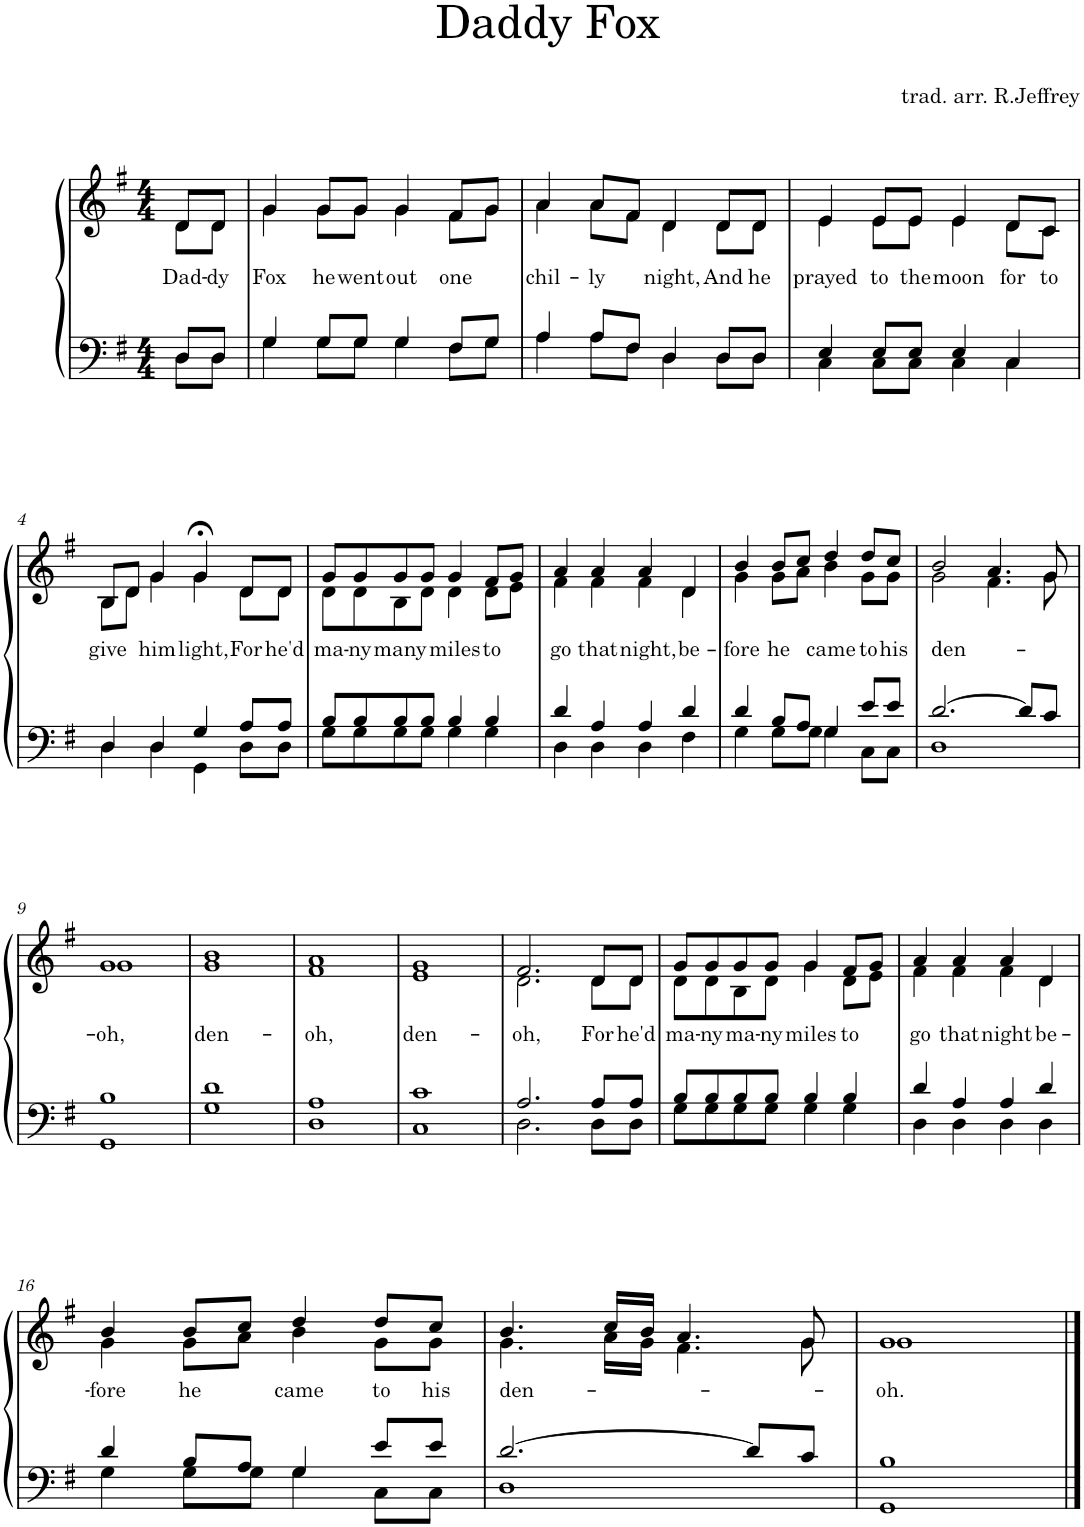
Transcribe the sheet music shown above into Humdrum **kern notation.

**kern	**kern	**text
*part1	*part1	*part1
*staff2	*staff1	*staff1
*I"Piano	*	*
*I'Pno.	*	*
*clefF4	*clefG2	*
*k[f#]	*k[f#]	*
*M4/4	*M4/4	*
=	=	=
*^	*	*
!	!	!	!LO:LY:b
*	*	*^	*
8D/L	8D\L	8d/L	8d\L	Dad-
!	!	!	!	!LO:LY:b
8D/J	8D\J	8d/J	8d\J	-dy
=1	=1	=1	=1	=1
!	!	!	!	!LO:LY:b
4G/	4G\	4g/	4g\	Fox
!	!	!	!	!LO:LY:b
8G/L	8G\L	8g/L	8g\L	he
!	!	!	!	!LO:LY:b
8G/J	8G\J	8g/J	8g\J	went
!	!	!	!	!LO:LY:b
4G/	4G\	4g/	4g\	out
!	!	!	!	!LO:LY:b
8F#/L	8F#\L	8f#/L	8f#\L	one
8G/J	8G\J	8g/J	8g\J	.
=2	=2	=2	=2	=2
!	!	!	!	!LO:LY:b
4A/	4A\	4a/	4a\	chil-
!	!	!	!	!LO:LY:b
8A/L	8A\L	8a/L	8a\L	-ly
8F#/J	8F#\J	8f#/J	8f#\J	.
!	!	!	!	!LO:LY:b
4D/	4D\	4d/	4d\	night,
!	!	!	!	!LO:LY:b
8D/L	8D\L	8d/L	8d\L	And
!	!	!	!	!LO:LY:b
8D/J	8D\J	8d/J	8d\J	he
=3	=3	=3	=3	=3
!	!	!	!	!LO:LY:b
4E/	4C\	4e/	4e\	prayed
!	!	!	!	!LO:LY:b
8E/L	8C\L	8e/L	8e\L	to
!	!	!	!	!LO:LY:b
8E/J	8C\J	8e/J	8e\J	the
!	!	!	!	!LO:LY:b
4E/	4C\	4e/	4e\	moon
!	!	!	!	!LO:LY:b
4C/	4C\	8d/L	8d\L	for
!	!	!	!	!LO:LY:b
.	.	8c/J	8c\J	to
!!LO:LB:g=z	!!
=4	=4	=4	=4	=4
!	!	!	!	!LO:LY:b
4D/	4D\	8B/L	8B\L	give
.	.	8d/J	8d\J	.
!	!	!	!	!LO:LY:b
4D/	4D\	4g/	4g\	him
!	!	!	!	!LO:LY:b
4G/	4GG\	4g;</	4g\	light,
!	!	!	!	!LO:LY:b
8A/L	8D\L	8d/L	8d\L	For
!	!	!	!	!LO:LY:b
8A/J	8D\J	8d/J	8d\J	he'd
=5	=5	=5	=5	=5
!	!	!	!	!LO:LY:b
8B/L	8G\L	8g/L	8d\L	ma-
!	!	!	!	!LO:LY:b
8B/	8G\	8g/	8d\	-ny
!	!	!	!	!LO:LY:b
8B/	8G\	8g/	8B\	many
8B/J	8G\J	8g/J	8d\J	.
!	!	!	!	!LO:LY:b
4B/	4G\	4g/	4d\	miles
!	!	!	!	!LO:LY:b
4B/	4G\	8f#/L	8d\L	to
.	.	8g/J	8e\J	.
=6	=6	=6	=6	=6
!	!	!	!	!LO:LY:b
4d/	4D\	4a/	4f#\	go
!	!	!	!	!LO:LY:b
4A/	4D\	4a/	4f#\	that
!	!	!	!	!LO:LY:b
4A/	4D\	4a/	4f#\	night,
!	!	!	!	!LO:LY:b
4d/	4F#\	4d/	4d\	be-
=7	=7	=7	=7	=7
!	!	!	!	!LO:LY:b
4d/	4G\	4b/	4g\	-fore
!	!	!	!	!LO:LY:b
8B/L	8G\L	8b/L	8g\L	he
8A/J	8G\J	8cc/J	8a\J	.
!	!	!	!	!LO:LY:b
4G/	4G\	4dd/	4b\	came
!	!	!	!	!LO:LY:b
8e/L	8C\L	8dd/L	8g\L	to
!	!	!	!	!LO:LY:b
8e/J	8C\J	8cc/J	8g\J	his
=8	=8	=8	=8	=8
!	!	!	!	!LO:LY:b
[2.d/	1D	2b/	2g\	den-
.	.	4.a/	4.f#\	.
8d/L]	.	.	.	.
8c/J	.	8g/	8g\	.
!!LO:LB:g=z	!!
=9	=9	=9	=9	=9
!	!	!	!	!LO:LY:b
1B	1GG	1g	1g	oh,
=10	=10	=10	=10	=10
!	!	!	!	!LO:LY:b
1d	1G	1b	1g	den-
=11	=11	=11	=11	=11
!	!	!	!	!LO:LY:b
1A	1D	1a	1f#	-oh,
=12	=12	=12	=12	=12
!	!	!	!	!LO:LY:b
1c	1C	1g	1e	den-
=13	=13	=13	=13	=13
!	!	!	!	!LO:LY:b
2.A/	2.D\	2.f#/	2.d\	-oh,
!	!	!	!	!LO:LY:b
8A/L	8D\L	8d/L	8d\L	For
!	!	!	!	!LO:LY:b
8A/J	8D\J	8d/J	8d\J	he'd
=14	=14	=14	=14	=14
!	!	!	!	!LO:LY:b
8B/L	8G\L	8g/L	8d\L	ma-
!	!	!	!	!LO:LY:b
8B/	8G\	8g/	8d\	-ny
!	!	!	!	!LO:LY:b
8B/	8G\	8g/	8B\	ma-
!	!	!	!	!LO:LY:b
8B/J	8G\J	8g/J	8d\J	-ny
!	!	!	!	!LO:LY:b
4B/	4G\	4g/	4g\	miles
!	!	!	!	!LO:LY:b
4B/	4G\	8f#/L	8d\L	to
.	.	8g/J	8e\J	.
=15	=15	=15	=15	=15
!	!	!	!	!LO:LY:b
4d/	4D\	4a/	4f#\	go
!	!	!	!	!LO:LY:b
4A/	4D\	4a/	4f#\	that
!	!	!	!	!LO:LY:b
4A/	4D\	4a/	4f#\	night
!	!	!	!	!LO:LY:b
4d/	4D\	4d/	4d\	be-
!!LO:LB:g=z	!!
=16	=16	=16	=16	=16
!	!	!	!	!LO:LY:b
4d/	4G\	4b/	4g\	-fore
!	!	!	!	!LO:LY:b
8B/L	8G\L	8b/L	8g\L	he
8A/J	8G\J	8cc/J	8a\J	.
!	!	!	!	!LO:LY:b
4G/	4G\	4dd/	4b\	came
!	!	!	!	!LO:LY:b
8e/L	8C\L	8dd/L	8g\L	to
!	!	!	!	!LO:LY:b
8e/J	8C\J	8cc/J	8g\J	his
=17	=17	=17	=17	=17
!	!	!	!	!LO:LY:b
[2.d/	1D	4.b/	4.g\	den-
.	.	16cc/LL	16a\LL	.
.	.	16b/JJ	16g\JJ	.
.	.	4.a/	4.f#\	.
8d/L]	.	.	.	.
8c/J	.	8g/	8g\	.
=18	=18	=18	=18	=18
!	!	!	!	!LO:LY:b
1B	1GG	1g	1g	oh.
*v	*v	*	*	*
*	*v	*v	*
==	==	==
*-	*-	*-
